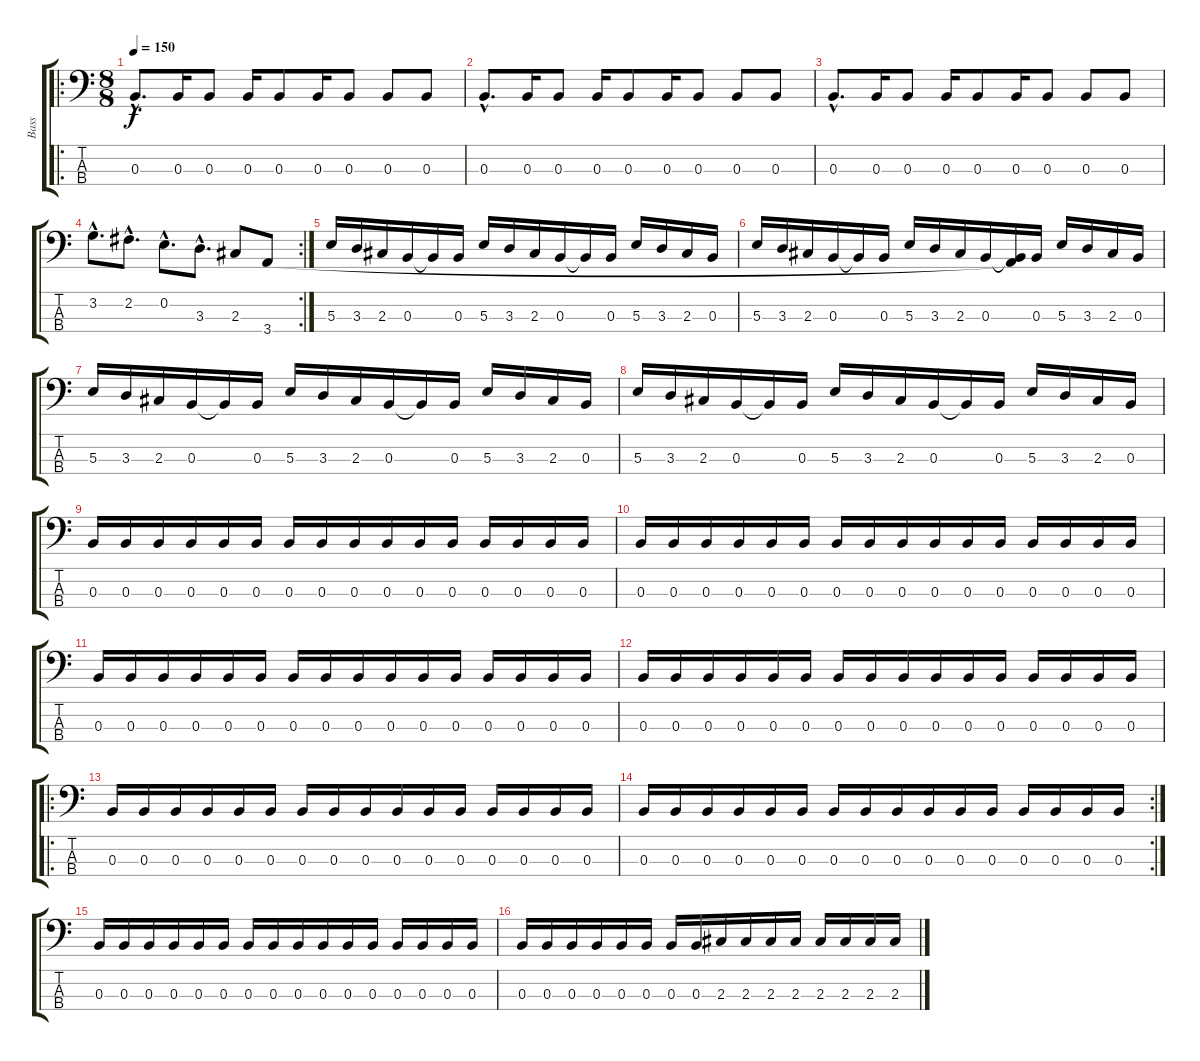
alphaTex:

\track ("Bass" "Bass") {instrument fretlessbass}
\staff {score tabs}
\tuning (A2 E2 B1 Gb1) {hide}
\ro
\ts (8 8)
\tempo 150
\clef f4
\ks c
0.3{hac}.8{d dy f} 0.3.16 0.3.8 0.3.16 0.3.8 0.3.16 0.3.8 0.3.8 0.3.8 |
0.3{hac}.8{d} 0.3.16 0.3.8 0.3.16 0.3.8 0.3.16 0.3.8 0.3.8 0.3.8 |
0.3{hac}.8{d} 0.3.16 0.3.8 0.3.16 0.3.8 0.3.16 0.3.8 0.3.8 0.3.8 |
\rc 2
3.2{hac}.8{d} 2.2{hac}.8{d} 0.2{hac}.8{d} 3.3{hac}.8{d} 2.3.8 3.4.8 |
5.3.16 3.3.16 2.3.16 0.3.16 0.3{t}.16 0.3.16 5.3.16 3.3.16 2.3.16 0.3.16 0.3{t}.16 0.3.16 5.3.16 3.3.16 2.3.16 0.3.16 |
5.3.16 3.3.16 2.3.16 0.3.16 0.3{t}.16 0.3.16 5.3.16 3.3.16 2.3.16 0.3.16 (0.3{t} 3.4{t}).16 0.3.16 5.3.16 3.3.16 2.3.16 0.3.16 |
5.3.16 3.3.16 2.3.16 0.3.16 0.3{t}.16 0.3.16 5.3.16 3.3.16 2.3.16 0.3.16 0.3{t}.16 0.3.16 5.3.16 3.3.16 2.3.16 0.3.16 |
5.3.16 3.3.16 2.3.16 0.3.16 0.3{t}.16 0.3.16 5.3.16 3.3.16 2.3.16 0.3.16 0.3{t}.16 0.3.16 5.3.16 3.3.16 2.3.16 0.3.16 |
0.3.16 0.3.16 0.3.16 0.3.16 0.3.16 0.3.16 0.3.16 0.3.16 0.3.16 0.3.16 0.3.16 0.3.16 0.3.16 0.3.16 0.3.16 0.3.16 |
0.3.16 0.3.16 0.3.16 0.3.16 0.3.16 0.3.16 0.3.16 0.3.16 0.3.16 0.3.16 0.3.16 0.3.16 0.3.16 0.3.16 0.3.16 0.3.16 |
0.3.16 0.3.16 0.3.16 0.3.16 0.3.16 0.3.16 0.3.16 0.3.16 0.3.16 0.3.16 0.3.16 0.3.16 0.3.16 0.3.16 0.3.16 0.3.16 |
0.3.16 0.3.16 0.3.16 0.3.16 0.3.16 0.3.16 0.3.16 0.3.16 0.3.16 0.3.16 0.3.16 0.3.16 0.3.16 0.3.16 0.3.16 0.3.16 |
\ro
0.3.16 0.3.16 0.3.16 0.3.16 0.3.16 0.3.16 0.3.16 0.3.16 0.3.16 0.3.16 0.3.16 0.3.16 0.3.16 0.3.16 0.3.16 0.3.16 |
\rc 2
0.3.16 0.3.16 0.3.16 0.3.16 0.3.16 0.3.16 0.3.16 0.3.16 0.3.16 0.3.16 0.3.16 0.3.16 0.3.16 0.3.16 0.3.16 0.3.16 |
0.3.16{volume 10} 0.3.16 0.3.16 0.3.16 0.3.16 0.3.16 0.3.16 0.3.16 0.3.16 0.3.16 0.3.16 0.3.16 0.3.16 0.3.16 0.3.16 0.3.16 |
0.3.16 0.3.16 0.3.16 0.3.16 0.3.16 0.3.16 0.3.16 0.3.16 2.3.16 2.3.16 2.3.16 2.3.16 2.3.16 2.3.16 2.3.16 2.3.16
